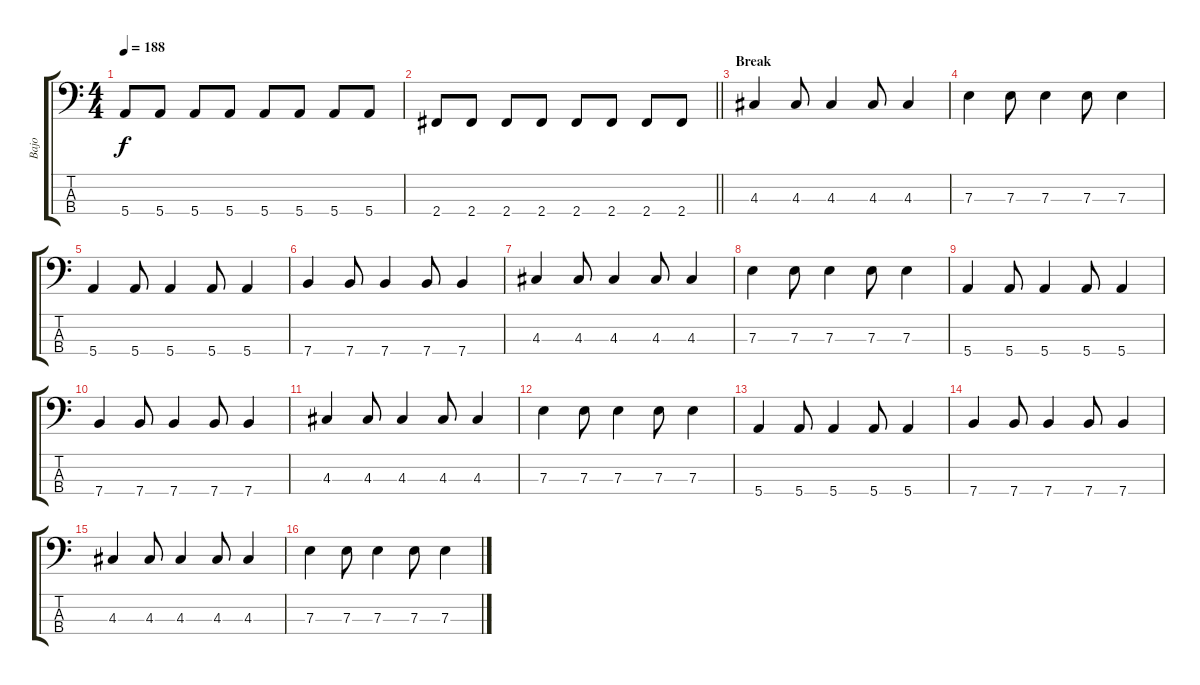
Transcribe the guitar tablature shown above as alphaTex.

\track ("Bajo" "Bajo") {instrument electricbassfinger}
\staff {score tabs}
\tuning (G2 D2 A1 E1) {hide}
\ts (4 4)
\tempo 188
\clef f4
\ks c
5.4.8{dy f} 5.4.8 5.4.8 5.4.8 5.4.8 5.4.8 5.4.8 5.4.8 |
\barLineRight lightlight
2.4.8 2.4.8 2.4.8 2.4.8 2.4.8 2.4.8 2.4.8 2.4.8 |
\section ("" "Break")
4.3.4 4.3.8 4.3.4 4.3.8 4.3.4 |
7.3.4 7.3.8 7.3.4 7.3.8 7.3.4 |
5.4.4 5.4.8 5.4.4 5.4.8 5.4.4 |
7.4.4 7.4.8 7.4.4 7.4.8 7.4.4 |
4.3.4 4.3.8 4.3.4 4.3.8 4.3.4 |
7.3.4 7.3.8 7.3.4 7.3.8 7.3.4 |
5.4.4 5.4.8 5.4.4 5.4.8 5.4.4 |
7.4.4 7.4.8 7.4.4 7.4.8 7.4.4 |
4.3.4 4.3.8 4.3.4 4.3.8 4.3.4 |
7.3.4 7.3.8 7.3.4 7.3.8 7.3.4 |
5.4.4 5.4.8 5.4.4 5.4.8 5.4.4 |
7.4.4 7.4.8 7.4.4 7.4.8 7.4.4 |
4.3.4 4.3.8 4.3.4 4.3.8 4.3.4 |
7.3.4 7.3.8 7.3.4 7.3.8 7.3.4
